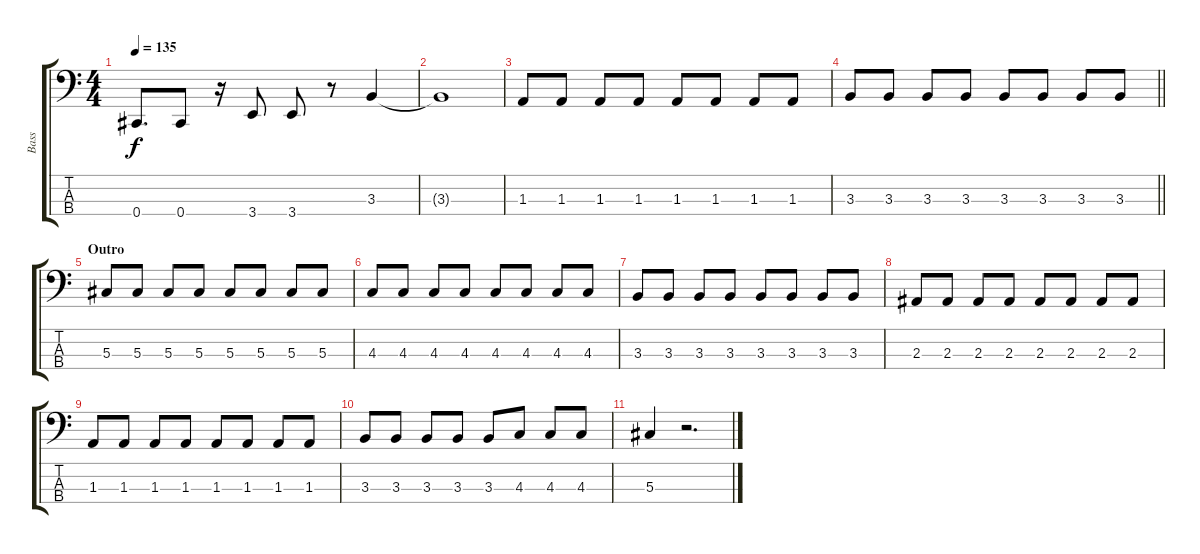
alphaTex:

\track ("Bass" "Bass") {instrument electricbasspick}
\staff {score tabs}
\tuning (Gb2 Db2 Ab1 Db1) {hide}
\ts (4 4)
\tempo 135
\clef f4
\ks c
0.4.8{d dy f} 0.4.8 r.16 3.4.8 3.4.8 r.8 3.3.4 |
3.3{t}.1 |
1.3.8 1.3.8 1.3.8 1.3.8 1.3.8 1.3.8 1.3.8 1.3.8 |
\barLineRight lightlight
3.3.8 3.3.8 3.3.8 3.3.8 3.3.8 3.3.8 3.3.8 3.3.8 |
\section ("" "Outro")
5.3.8 5.3.8 5.3.8 5.3.8 5.3.8 5.3.8 5.3.8 5.3.8 |
4.3.8 4.3.8 4.3.8 4.3.8 4.3.8 4.3.8 4.3.8 4.3.8 |
3.3.8 3.3.8 3.3.8 3.3.8 3.3.8 3.3.8 3.3.8 3.3.8 |
2.3.8 2.3.8 2.3.8 2.3.8 2.3.8 2.3.8 2.3.8 2.3.8 |
1.3.8 1.3.8 1.3.8 1.3.8 1.3.8 1.3.8 1.3.8 1.3.8 |
3.3.8 3.3.8 3.3.8 3.3.8 3.3.8 4.3.8 4.3.8 4.3.8 |
5.3.4 r.2{d}
